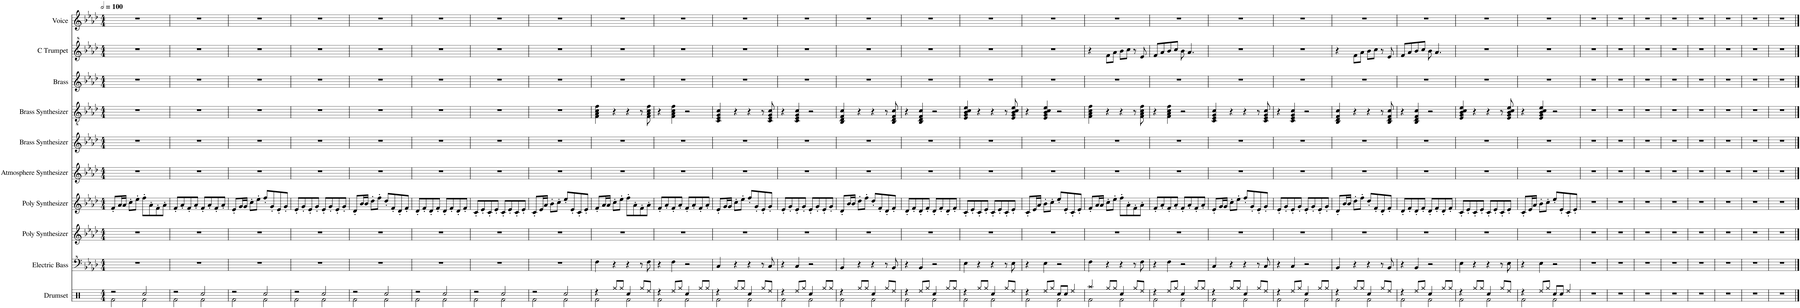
**kern	**kern	**kern	**kern	**kern	**kern	**kern	**kern	**kern	**kern
*part10	*part9	*part8	*part7	*part6	*part5	*part4	*part3	*part2	*part1
*staff10	*staff9	*staff8	*staff7	*staff6	*staff5	*staff4	*staff3	*staff2	*staff1
*I"Drumset	*I"Electric Bass	*I"Poly Synthesizer	*I"Poly Synthesizer	*I"Atmosphere Synthesizer	*I"Brass Synthesizer	*I"Brass Synthesizer	*I"Brass	*I"C Trumpet	*I"Voice
*I'Drs.	*I'El. B.	*I'Synth.	*I'Synth.	*I'Synth.	*I'Synth.	*I'Synth.	*I'Br.	*I'C Tpt.	*I'Vo.
*clefX	*clefF^4	*clefG2	*clefG2	*clefG2	*clefG2	*clefGv2	*clefG2	*clefG^2	*clefG2
*	*Trd7c12	*	*	*	*	*	*	*	*
*k[]	*k[b-e-a-d-]	*k[b-e-a-d-]	*k[b-e-a-d-]	*k[b-e-a-d-]	*k[b-e-a-d-]	*k[b-e-a-d-]	*k[b-e-a-d-]	*k[b-e-a-d-]	*k[b-e-a-d-]
*M4/4	*M4/4	*M4/4	*M4/4	*M4/4	*M4/4	*M4/4	*M4/4	*M4/4	*M4/4
*MM200	*MM200	*MM200	*MM200	*MM200	*MM200	*MM200	*MM200	*MM200	*MM200
=1	=1	=1	=1	=1	=1	=1	=1	=1	=1
*^	*	*	*	*	*	*	*	*	*
2r	2Rf\	1r	1r	8f'/L	1r	1r	1r	1r	1r	1r
.	.	.	.	16a-/L	.	.	.	.	.	.
.	.	.	.	16a-/JJ	.	.	.	.	.	.
.	.	.	.	8cc'\L	.	.	.	.	.	.
.	.	.	.	8ee-'\J	.	.	.	.	.	.
2Rcc/	2Rf\	.	.	8ff'\L	.	.	.	.	.	.
.	.	.	.	8a-'\	.	.	.	.	.	.
.	.	.	.	8f'\	.	.	.	.	.	.
.	.	.	.	8a-'\J	.	.	.	.	.	.
=2	=2	=2	=2	=2	=2	=2	=2	=2	=2	=2
2r	2Rf\	1r	1r	8f'/L	1r	1r	1r	1r	1r	1r
.	.	.	.	8a-'/	.	.	.	.	.	.
.	.	.	.	8f'/	.	.	.	.	.	.
.	.	.	.	8a-'/J	.	.	.	.	.	.
2Rcc/	2Rf\	.	.	8f'/L	.	.	.	.	.	.
.	.	.	.	8a-'/	.	.	.	.	.	.
.	.	.	.	8f'/	.	.	.	.	.	.
.	.	.	.	8a-'/J	.	.	.	.	.	.
=3	=3	=3	=3	=3	=3	=3	=3	=3	=3	=3
2r	2Rf\	1r	1r	8e-'/L	1r	1r	1r	1r	1r	1r
.	.	.	.	16g/L	.	.	.	.	.	.
.	.	.	.	16g/JJ	.	.	.	.	.	.
.	.	.	.	8cc'\L	.	.	.	.	.	.
.	.	.	.	8ee-'\J	.	.	.	.	.	.
2Rcc/	2Rf\	.	.	8ff'/L	.	.	.	.	.	.
.	.	.	.	8g'/	.	.	.	.	.	.
.	.	.	.	8e-'/	.	.	.	.	.	.
.	.	.	.	8g'/J	.	.	.	.	.	.
=4	=4	=4	=4	=4	=4	=4	=4	=4	=4	=4
2r	2Rf\	1r	1r	8e-'/L	1r	1r	1r	1r	1r	1r
.	.	.	.	8g'/	.	.	.	.	.	.
.	.	.	.	8e-'/	.	.	.	.	.	.
.	.	.	.	8g'/J	.	.	.	.	.	.
2Rcc/	2Rf\	.	.	8e-'/L	.	.	.	.	.	.
.	.	.	.	8g'/	.	.	.	.	.	.
.	.	.	.	8e-'/	.	.	.	.	.	.
.	.	.	.	8g'/J	.	.	.	.	.	.
=5	=5	=5	=5	=5	=5	=5	=5	=5	=5	=5
2r	2Rf\	1r	1r	8d-'/L	1r	1r	1r	1r	1r	1r
.	.	.	.	16b-/L	.	.	.	.	.	.
.	.	.	.	16b-/JJ	.	.	.	.	.	.
.	.	.	.	8dd-'\L	.	.	.	.	.	.
.	.	.	.	8ff'\J	.	.	.	.	.	.
2Rcc/	2Rf\	.	.	8dd-'/L	.	.	.	.	.	.
.	.	.	.	8f'/	.	.	.	.	.	.
.	.	.	.	8d-'/	.	.	.	.	.	.
.	.	.	.	8f'/J	.	.	.	.	.	.
=6	=6	=6	=6	=6	=6	=6	=6	=6	=6	=6
2r	2Rf\	1r	1r	8d-'/L	1r	1r	1r	1r	1r	1r
.	.	.	.	8f'/	.	.	.	.	.	.
.	.	.	.	8d-'/	.	.	.	.	.	.
.	.	.	.	8f'/J	.	.	.	.	.	.
2Rcc/	2Rf\	.	.	8d-'/L	.	.	.	.	.	.
.	.	.	.	8f'/	.	.	.	.	.	.
.	.	.	.	8d-'/	.	.	.	.	.	.
.	.	.	.	8f'/J	.	.	.	.	.	.
=7	=7	=7	=7	=7	=7	=7	=7	=7	=7	=7
2r	2Rf\	1r	1r	8c'/L	1r	1r	1r	1r	1r	1r
.	.	.	.	8e-'/	.	.	.	.	.	.
.	.	.	.	8c'/	.	.	.	.	.	.
.	.	.	.	8e-'/J	.	.	.	.	.	.
2Rcc/	2Rf\	.	.	8c'/L	.	.	.	.	.	.
.	.	.	.	8e-'/	.	.	.	.	.	.
.	.	.	.	8c'/	.	.	.	.	.	.
.	.	.	.	8e-'/J	.	.	.	.	.	.
=8	=8	=8	=8	=8	=8	=8	=8	=8	=8	=8
2r	2Rf\	1r	1r	8c'/L	1r	1r	1r	1r	1r	1r
.	.	.	.	16e-/L	.	.	.	.	.	.
.	.	.	.	16a-/JJ	.	.	.	.	.	.
.	.	.	.	8b-'\L	.	.	.	.	.	.
.	.	.	.	8cc'\J	.	.	.	.	.	.
2Rcc/	2Rf\	.	.	8ee-'/L	.	.	.	.	.	.
.	.	.	.	8e-'/	.	.	.	.	.	.
.	.	.	.	8c'/	.	.	.	.	.	.
.	.	.	.	8e-'/J	.	.	.	.	.	.
=9	=9	=9	=9	=9	=9	=9	=9	=9	=9	=9
4r	2Rf\	4f\	1r	8f'/L	1r	1r	4F\ 4A-\ 4c\ 4f\	1r	1r	1r
.	.	.	.	16a-/L	.	.	.	.	.	.
.	.	.	.	16a-/JJ	.	.	.	.	.	.
8Rgg/L	.	4r	.	8cc'\L	.	.	4r	.	.	.
8Rgg/J	.	.	.	8ee-'\J	.	.	.	.	.	.
4Rcc/	2Rf\	4r	.	8ff'\L	.	.	4r	.	.	.
.	.	.	.	8a-'\	.	.	.	.	.	.
8Rgg/L	.	8r	.	8f'\	.	.	8r	.	.	.
8Ree/J	.	8f\	.	8a-'\J	.	.	8F\ 8A-\ 8c\ 8f\	.	.	.
=10	=10	=10	=10	=10	=10	=10	=10	=10	=10	=10
4r	2Rf\	4r	1r	8f'/L	1r	1r	4r	1r	1r	1r
.	.	.	.	8a-'/	.	.	.	.	.	.
8Ree/L	.	4f\	.	8f'/	.	.	4F\ 4A-\ 4c\ 4f\	.	.	.
8Rgg/J	.	.	.	8a-'/J	.	.	.	.	.	.
4Rcc/	2Rf\	2r	.	8f'/L	.	.	2r	.	.	.
.	.	.	.	8a-'/	.	.	.	.	.	.
8Rgg/L	.	.	.	8f'/	.	.	.	.	.	.
8Rgg/J	.	.	.	8a-'/J	.	.	.	.	.	.
=11	=11	=11	=11	=11	=11	=11	=11	=11	=11	=11
4r	2Rf\	4c/	1r	8e-'/L	1r	1r	4C/ 4E-/ 4G/ 4c/	1r	1r	1r
.	.	.	.	16g/L	.	.	.	.	.	.
.	.	.	.	16g/JJ	.	.	.	.	.	.
8Rgg/L	.	4r	.	8cc'\L	.	.	4r	.	.	.
8Rgg/J	.	.	.	8ee-'\J	.	.	.	.	.	.
4Rcc/	2Rf\	4r	.	8ff'/L	.	.	4r	.	.	.
.	.	.	.	8g'/	.	.	.	.	.	.
8Rgg/L	.	8r	.	8e-'/	.	.	8r	.	.	.
8Ree/J	.	8c/	.	8g'/J	.	.	8C/ 8E-/ 8G/ 8c/	.	.	.
=12	=12	=12	=12	=12	=12	=12	=12	=12	=12	=12
4r	2Rf\	4r	1r	8e-'/L	1r	1r	4r	1r	1r	1r
.	.	.	.	8g'/	.	.	.	.	.	.
8Ree/L	.	4c/	.	8e-'/	.	.	4C/ 4E-/ 4G/ 4c/	.	.	.
8Rgg/J	.	.	.	8g'/J	.	.	.	.	.	.
4Rcc/	2Rf\	2r	.	8e-'/L	.	.	2r	.	.	.
.	.	.	.	8g'/	.	.	.	.	.	.
8Rgg/L	.	.	.	8e-'/	.	.	.	.	.	.
8Rgg/J	.	.	.	8g'/J	.	.	.	.	.	.
=13	=13	=13	=13	=13	=13	=13	=13	=13	=13	=13
4r	2Rf\	4B-/	1r	8d-'/L	1r	1r	4BB-/ 4D-/ 4F/ 4c/	1r	1r	1r
.	.	.	.	16b-/L	.	.	.	.	.	.
.	.	.	.	16b-/JJ	.	.	.	.	.	.
8Rgg/L	.	4r	.	8dd-'\L	.	.	4r	.	.	.
8Rgg/J	.	.	.	8ff'\J	.	.	.	.	.	.
4Rcc/	2Rf\	4r	.	8dd-'/L	.	.	4r	.	.	.
.	.	.	.	8f'/	.	.	.	.	.	.
8Rgg/L	.	8r	.	8d-'/	.	.	8r	.	.	.
8Ree/J	.	8B-/	.	8f'/J	.	.	8BB-/ 8D-/ 8F/ 8c/	.	.	.
=14	=14	=14	=14	=14	=14	=14	=14	=14	=14	=14
4r	2Rf\	4r	1r	8d-'/L	1r	1r	4r	1r	1r	1r
.	.	.	.	8f'/	.	.	.	.	.	.
8Ree/L	.	4B-/	.	8d-'/	.	.	4BB-/ 4D-/ 4F/ 4c/	.	.	.
8Rgg/J	.	.	.	8f'/J	.	.	.	.	.	.
4Rcc/	2Rf\	2r	.	8d-'/L	.	.	2r	.	.	.
.	.	.	.	8f'/	.	.	.	.	.	.
8Rgg/L	.	.	.	8d-'/	.	.	.	.	.	.
8Rgg/J	.	.	.	8f'/J	.	.	.	.	.	.
=15	=15	=15	=15	=15	=15	=15	=15	=15	=15	=15
4r	2Rf\	4e-\	1r	8c'/L	1r	1r	4E-/ 4G/ 4B-/ 4c/ 4e-/	1r	1r	1r
.	.	.	.	8e-'/	.	.	.	.	.	.
8Rgg/L	.	4r	.	8c'/	.	.	4r	.	.	.
8Rgg/J	.	.	.	8e-'/J	.	.	.	.	.	.
4Rcc/	2Rf\	4r	.	8c'/L	.	.	4r	.	.	.
.	.	.	.	8e-'/	.	.	.	.	.	.
8Rgg/L	.	8r	.	8c'/	.	.	8r	.	.	.
8Ree/J	.	8e-\	.	8e-'/J	.	.	8E-/ 8G/ 8B-/ 8c/ 8e-/	.	.	.
=16	=16	=16	=16	=16	=16	=16	=16	=16	=16	=16
4r	2Rf\	4r	1r	8c'/L	1r	1r	4r	1r	1r	1r
.	.	.	.	16e-/L	.	.	.	.	.	.
.	.	.	.	16a-/JJ	.	.	.	.	.	.
8Ree/L	.	4e-\	.	8b-'\L	.	.	4E-/ 4G/ 4B-/ 4c/ 4e-/	.	.	.
8Rgg/J	.	.	.	8cc'\J	.	.	.	.	.	.
8Rcc/L	2Rf\	2r	.	8ee-'/L	.	.	2r	.	.	.
8Rcc/J	.	.	.	8e-'/	.	.	.	.	.	.
4Ree/	.	.	.	8c'/	.	.	.	.	.	.
.	.	.	.	8e-'/J	.	.	.	.	.	.
=17	=17	=17	=17	=17	=17	=17	=17	=17	=17	=17
4Raa/	2Rf\	4f\	1r	8f'/L	1r	1r	4F\ 4A-\ 4c\ 4f\	1r	4r	1r
.	.	.	.	16a-/L	.	.	.	.	.	.
.	.	.	.	16a-/JJ	.	.	.	.	.	.
8Rgg/L	.	4r	.	8cc'\L	.	.	4r	.	8ff\L	.
8Rgg/J	.	.	.	8ee-'\J	.	.	.	.	8aa-\J	.
4Rcc/	2Rf\	4r	.	8ff'\L	.	.	4r	.	8bb-\L	.
.	.	.	.	8a-'\	.	.	.	.	8ccc\J	.
8Rgg/L	.	8r	.	8f'\	.	.	8r	.	8r	.
8Ree/J	.	8f\	.	8a-'\J	.	.	8F\ 8A-\ 8c\ 8f\	.	8ee-/	.
=18	=18	=18	=18	=18	=18	=18	=18	=18	=18	=18
4r	2Rf\	4r	1r	8f'/L	1r	1r	4r	1r	8ff/L	1r
.	.	.	.	8a-'/	.	.	.	.	8aa-/	.
8Ree/L	.	4f\	.	8f'/	.	.	4F\ 4A-\ 4c\ 4f\	.	8bb-/	.
8Rgg/J	.	.	.	8a-'/J	.	.	.	.	8ccc/J	.
4Rcc/	2Rf\	2r	.	8f'/L	.	.	2r	.	8bb-\	.
.	.	.	.	8a-'/	.	.	.	.	4.aa-/	.
8Rgg/L	.	.	.	8f'/	.	.	.	.	.	.
8Rgg/J	.	.	.	8a-'/J	.	.	.	.	.	.
=19	=19	=19	=19	=19	=19	=19	=19	=19	=19	=19
4r	2Rf\	4c/	1r	8e-'/L	1r	1r	4C/ 4E-/ 4G/ 4c/	1r	1r	1r
.	.	.	.	16g/L	.	.	.	.	.	.
.	.	.	.	16g/JJ	.	.	.	.	.	.
8Rgg/L	.	4r	.	8cc'\L	.	.	4r	.	.	.
8Rgg/J	.	.	.	8ee-'\J	.	.	.	.	.	.
4Rcc/	2Rf\	4r	.	8ff'/L	.	.	4r	.	.	.
.	.	.	.	8g'/	.	.	.	.	.	.
8Rgg/L	.	8r	.	8e-'/	.	.	8r	.	.	.
8Ree/J	.	8c/	.	8g'/J	.	.	8C/ 8E-/ 8G/ 8c/	.	.	.
=20	=20	=20	=20	=20	=20	=20	=20	=20	=20	=20
4r	2Rf\	4r	1r	8e-'/L	1r	1r	4r	1r	1r	1r
.	.	.	.	8g'/	.	.	.	.	.	.
8Ree/L	.	4c/	.	8e-'/	.	.	4C/ 4E-/ 4G/ 4c/	.	.	.
8Rgg/J	.	.	.	8g'/J	.	.	.	.	.	.
4Rcc/	2Rf\	2r	.	8e-'/L	.	.	2r	.	.	.
.	.	.	.	8g'/	.	.	.	.	.	.
8Rgg/L	.	.	.	8e-'/	.	.	.	.	.	.
8Rgg/J	.	.	.	8g'/J	.	.	.	.	.	.
=21	=21	=21	=21	=21	=21	=21	=21	=21	=21	=21
4r	2Rf\	4B-/	1r	8d-'/L	1r	1r	4BB-/ 4D-/ 4F/ 4c/	1r	4r	1r
.	.	.	.	16b-/L	.	.	.	.	.	.
.	.	.	.	16b-/JJ	.	.	.	.	.	.
8Rgg/L	.	4r	.	8dd-'\L	.	.	4r	.	8ff\L	.
8Rgg/J	.	.	.	8ff'\J	.	.	.	.	8aa-\J	.
4Rcc/	2Rf\	4r	.	8dd-'/L	.	.	4r	.	8bb-\L	.
.	.	.	.	8f'/	.	.	.	.	8ccc\J	.
8Rgg/L	.	8r	.	8d-'/	.	.	8r	.	8r	.
8Ree/J	.	8B-/	.	8f'/J	.	.	8BB-/ 8D-/ 8F/ 8c/	.	8ee-/	.
=22	=22	=22	=22	=22	=22	=22	=22	=22	=22	=22
4r	2Rf\	4r	1r	8d-'/L	1r	1r	4r	1r	8ff/L	1r
.	.	.	.	8f'/	.	.	.	.	8aa-/	.
8Ree/L	.	4B-/	.	8d-'/	.	.	4BB-/ 4D-/ 4F/ 4c/	.	8bb-/	.
8Rgg/J	.	.	.	8f'/J	.	.	.	.	8ccc/J	.
4Rcc/	2Rf\	2r	.	8d-'/L	.	.	2r	.	8bb-\	.
.	.	.	.	8f'/	.	.	.	.	4.aa-/	.
8Rgg/L	.	.	.	8d-'/	.	.	.	.	.	.
8Rgg/J	.	.	.	8f'/J	.	.	.	.	.	.
=23	=23	=23	=23	=23	=23	=23	=23	=23	=23	=23
4r	2Rf\	4e-\	1r	8c'/L	1r	1r	4E-/ 4G/ 4B-/ 4c/ 4e-/	1r	1r	1r
.	.	.	.	8e-'/	.	.	.	.	.	.
8Rgg/L	.	4r	.	8c'/	.	.	4r	.	.	.
8Rgg/J	.	.	.	8e-'/J	.	.	.	.	.	.
4Rcc/	2Rf\	4r	.	8c'/L	.	.	4r	.	.	.
.	.	.	.	8e-'/	.	.	.	.	.	.
8Rgg/L	.	8r	.	8c'/	.	.	8r	.	.	.
8Ree/J	.	8e-\	.	8e-'/J	.	.	8E-/ 8G/ 8B-/ 8c/ 8e-/	.	.	.
=24	=24	=24	=24	=24	=24	=24	=24	=24	=24	=24
4r	2Rf\	4r	1r	8c'/L	1r	1r	4r	1r	1r	1r
.	.	.	.	16e-/L	.	.	.	.	.	.
.	.	.	.	16a-/JJ	.	.	.	.	.	.
8Ree/L	.	4e-\	.	8b-'\L	.	.	4E-/ 4G/ 4B-/ 4c/ 4e-/	.	.	.
8Rgg/J	.	.	.	8cc'\J	.	.	.	.	.	.
8Rcc/L	2Rf\	2r	.	8ee-'/L	.	.	2r	.	.	.
8Rcc/J	.	.	.	8e-'/	.	.	.	.	.	.
4Ree/	.	.	.	8c'/	.	.	.	.	.	.
.	.	.	.	8e-'/J	.	.	.	.	.	.
*v	*v	*	*	*	*	*	*	*	*	*
=25	=25	=25	=25	=25	=25	=25	=25	=25	=25
1r	1r	1r	1r	1r	1r	1r	1r	1r	1r
=26	=26	=26	=26	=26	=26	=26	=26	=26	=26
1r	1r	1r	1r	1r	1r	1r	1r	1r	1r
=27	=27	=27	=27	=27	=27	=27	=27	=27	=27
1r	1r	1r	1r	1r	1r	1r	1r	1r	1r
=28	=28	=28	=28	=28	=28	=28	=28	=28	=28
1r	1r	1r	1r	1r	1r	1r	1r	1r	1r
=29	=29	=29	=29	=29	=29	=29	=29	=29	=29
1r	1r	1r	1r	1r	1r	1r	1r	1r	1r
=30	=30	=30	=30	=30	=30	=30	=30	=30	=30
1r	1r	1r	1r	1r	1r	1r	1r	1r	1r
=31	=31	=31	=31	=31	=31	=31	=31	=31	=31
1r	1r	1r	1r	1r	1r	1r	1r	1r	1r
=32	=32	=32	=32	=32	=32	=32	=32	=32	=32
1r	1r	1r	1r	1r	1r	1r	1r	1r	1r
==	==	==	==	==	==	==	==	==	==
*-	*-	*-	*-	*-	*-	*-	*-	*-	*-
